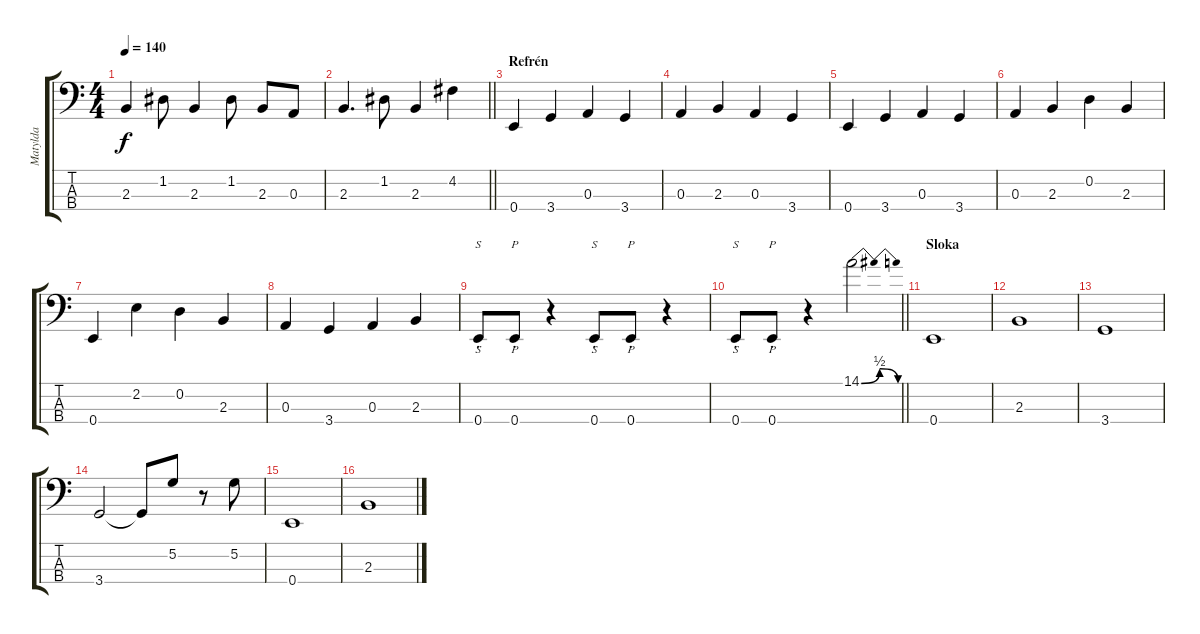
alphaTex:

\track ("Matylda" "Matylda") {instrument electricbassfinger}
\staff {score tabs}
\tuning (G2 D2 A1 E1) {hide}
\ts (4 4)
\tempo 140
\clef f4
\ks c
2.3.4{dy f} 1.2.8 2.3.4 1.2.8 2.3.8 0.3.8 |
\barLineRight lightlight
2.3.4{d} 1.2.8 2.3.4 4.2.4 |
\section ("" "Refrén")
0.4.4 3.4.4 0.3.4 3.4.4 |
0.3.4 2.3.4 0.3.4 3.4.4 |
0.4.4 3.4.4 0.3.4 3.4.4 |
0.3.4 2.3.4 0.2.4 2.3.4 |
0.4.4 2.2.4 0.2.4 2.3.4 |
0.3.4 3.4.4 0.3.4 2.3.4 |
0.4{st}.8{s} 0.4{st}.8{p} r.4 0.4{st}.8{s} 0.4{st}.8{p} r.4 |
\barLineRight lightlight
0.4{st}.8{s} 0.4{st}.8{p} r.4 14.1{be (bendrelease 0 0 10 2 20 2 60 0)}.2 |
\section ("" "Sloka")
0.4.1 |
2.3.1 |
3.4.1 |
3.4.2 3.4{t}.8 5.2.8 r.8 5.2.8 |
0.4.1 |
2.3.1
